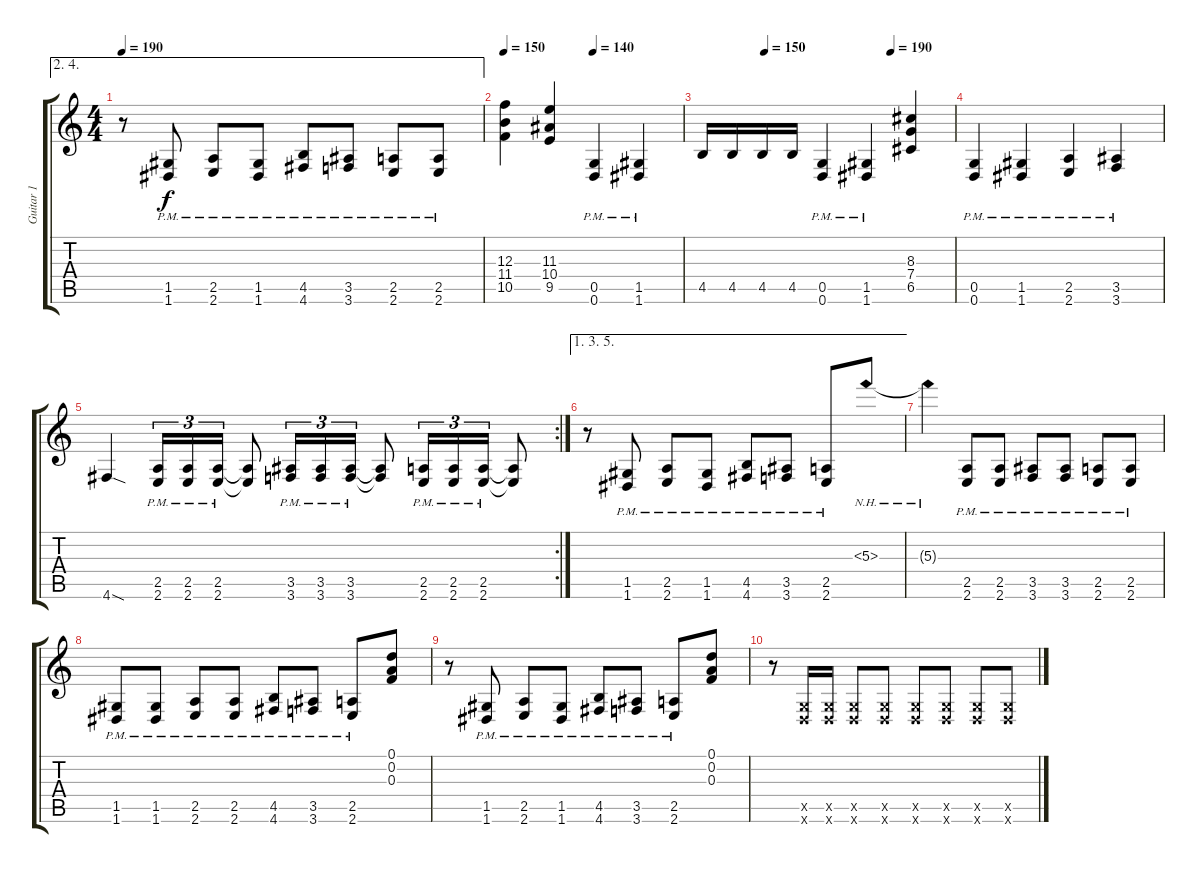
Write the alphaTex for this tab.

\track ("Guitar 1" "Guitar 1") {instrument distortionguitar}
\staff {score tabs}
\tuning (D4 A3 F3 C3 G2 D2) {hide}
\ae (2 4)
\ts (4 4)
\tempo 190
\clef g2
\ks c
r.8{dy f} (1.5{pm} 1.6{pm}).8 (2.5{pm} 2.6{pm}).8 (1.5{pm} 1.6{pm}).8 (4.5{pm} 4.6{pm}).8 (3.5{pm} 3.6{pm}).8 (2.5{pm} 2.6{pm}).8 (2.5{pm} 2.6{pm}).8 |
\tempo 150
\tempo (140 0.5)
(12.3 11.4 10.5).4 (11.3 10.4 9.5).4 (0.5{pm} 0.6{pm}).4 (1.5{pm} 1.6{pm}).4 |
\tempo (150 0.25)
\tempo (190 0.75)
4.5.16 4.5.16 4.5.16 4.5.16 (0.5{pm} 0.6{pm}).4 (1.5{pm} 1.6{pm}).4 (8.3 7.4 6.5).4 |
(0.5{pm} 0.6{pm}).4 (1.5{pm} 1.6{pm}).4 (2.5{pm} 2.6{pm}).4 (3.5{pm} 3.6{pm}).4 |
\rc 2
4.6{sod}.4 (2.5{pm} 2.6{pm}).16{tu (3 2)} (2.5{pm} 2.6{pm}).16{tu (3 2)} (2.5{pm} 2.6{pm}).16{tu (3 2)} (2.5{t} 2.6{t}).8 (3.5{pm} 3.6{pm}).16{tu (3 2)} (3.5{pm} 3.6{pm}).16{tu (3 2)} (3.5{pm} 3.6{pm}).16{tu (3 2)} (3.5{t} 3.6{t}).8 (2.5{pm} 2.6{pm}).16{tu (3 2)} (2.5{pm} 2.6{pm}).16{tu (3 2)} (2.5{pm} 2.6{pm}).16{tu (3 2)} (2.5{t} 2.6{t}).8 |
\ae (1 3 5)
r.8 (1.5{pm} 1.6{pm}).8 (2.5{pm} 2.6{pm}).8 (1.5{pm} 1.6{pm}).8 (4.5{pm} 4.6{pm}).8 (3.5{pm} 3.6{pm}).8 (2.5{pm} 2.6{pm}).8 5.3{nh}.8 |
5.3{nh t}.4 (2.5{pm} 2.6{pm}).8 (2.5{pm} 2.6{pm}).8 (3.5{pm} 3.6{pm}).8 (3.5{pm} 3.6{pm}).8 (2.5{pm} 2.6{pm}).8 (2.5{pm} 2.6{pm}).8 |
(1.5{pm} 1.6{pm}).8 (1.5{pm} 1.6{pm}).8 (2.5{pm} 2.6{pm}).8 (2.5{pm} 2.6{pm}).8 (4.5{pm} 4.6{pm}).8 (3.5{pm} 3.6{pm}).8 (2.5{pm} 2.6{pm}).8 (0.1 0.2 0.3).8 |
r.8 (1.5{pm} 1.6{pm}).8 (2.5{pm} 2.6{pm}).8 (1.5{pm} 1.6{pm}).8 (4.5{pm} 4.6{pm}).8 (3.5{pm} 3.6{pm}).8 (2.5{pm} 2.6{pm}).8 (0.1 0.2 0.3).8 |
r.8 (0.5{x} 0.6{x}).16 (0.5{x} 0.6{x}).16 (0.5{x} 0.6{x}).8 (0.5{x} 0.6{x}).8 (0.5{x} 0.6{x}).8 (0.5{x} 0.6{x}).8 (0.5{x} 0.6{x}).8 (0.5{x} 0.6{x}).8
